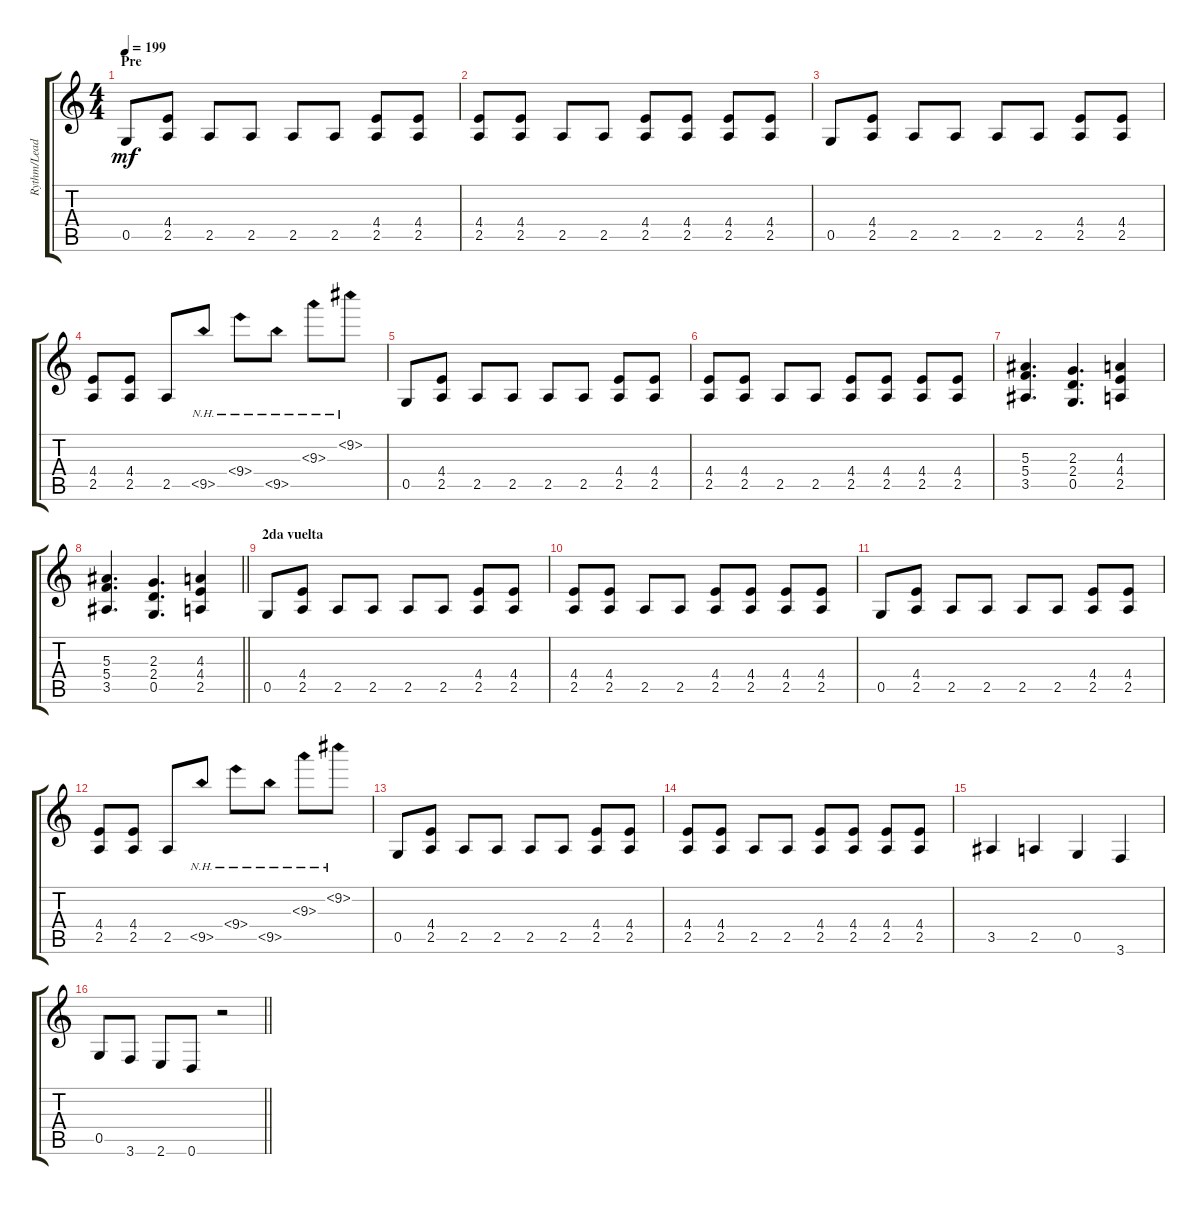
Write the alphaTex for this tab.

\track ("Rythm/Lead D" "Rythm/Lead") {instrument distortionguitar}
\staff {score tabs}
\tuning (D4 A3 F3 C3 G2 D2) {hide}
\ts (4 4)
\section ("" "Pre")
\tempo 199
\clef g2
\ks c
0.5.8{dy mf} (4.4 2.5).8 2.5.8 2.5.8 2.5.8 2.5.8 (4.4 2.5).8 (4.4 2.5).8 |
(4.4 2.5).8 (4.4 2.5).8 2.5.8 2.5.8 (4.4 2.5).8 (4.4 2.5).8 (4.4 2.5).8 (4.4 2.5).8 |
0.5.8 (4.4 2.5).8 2.5.8 2.5.8 2.5.8 2.5.8 (4.4 2.5).8 (4.4 2.5).8 |
(4.4 2.5).8 (4.4 2.5).8 2.5.8 9.5{nh}.8 9.4{nh}.8 9.5{nh}.8 9.3{nh}.8 9.2{nh}.8 |
0.5.8 (4.4 2.5).8 2.5.8 2.5.8 2.5.8 2.5.8 (4.4 2.5).8 (4.4 2.5).8 |
(4.4 2.5).8 (4.4 2.5).8 2.5.8 2.5.8 (4.4 2.5).8 (4.4 2.5).8 (4.4 2.5).8 (4.4 2.5).8 |
(5.3 5.4 3.5).4{d} (2.3 2.4 0.5).4{d} (4.3 4.4 2.5).4 |
\barLineRight lightlight
(5.3 5.4 3.5).4{d} (2.3 2.4 0.5).4{d} (4.3 4.4 2.5).4 |
\section ("" "2da vuelta")
0.5.8 (4.4 2.5).8 2.5.8 2.5.8 2.5.8 2.5.8 (4.4 2.5).8 (4.4 2.5).8 |
(4.4 2.5).8 (4.4 2.5).8 2.5.8 2.5.8 (4.4 2.5).8 (4.4 2.5).8 (4.4 2.5).8 (4.4 2.5).8 |
0.5.8 (4.4 2.5).8 2.5.8 2.5.8 2.5.8 2.5.8 (4.4 2.5).8 (4.4 2.5).8 |
(4.4 2.5).8 (4.4 2.5).8 2.5.8 9.5{nh}.8 9.4{nh}.8 9.5{nh}.8 9.3{nh}.8 9.2{nh}.8 |
0.5.8 (4.4 2.5).8 2.5.8 2.5.8 2.5.8 2.5.8 (4.4 2.5).8 (4.4 2.5).8 |
(4.4 2.5).8 (4.4 2.5).8 2.5.8 2.5.8 (4.4 2.5).8 (4.4 2.5).8 (4.4 2.5).8 (4.4 2.5).8 |
3.5.4 2.5.4 0.5.4 3.6.4 |
\barLineRight lightlight
0.5.8 3.6.8 2.6.8 0.6.8 r.2
